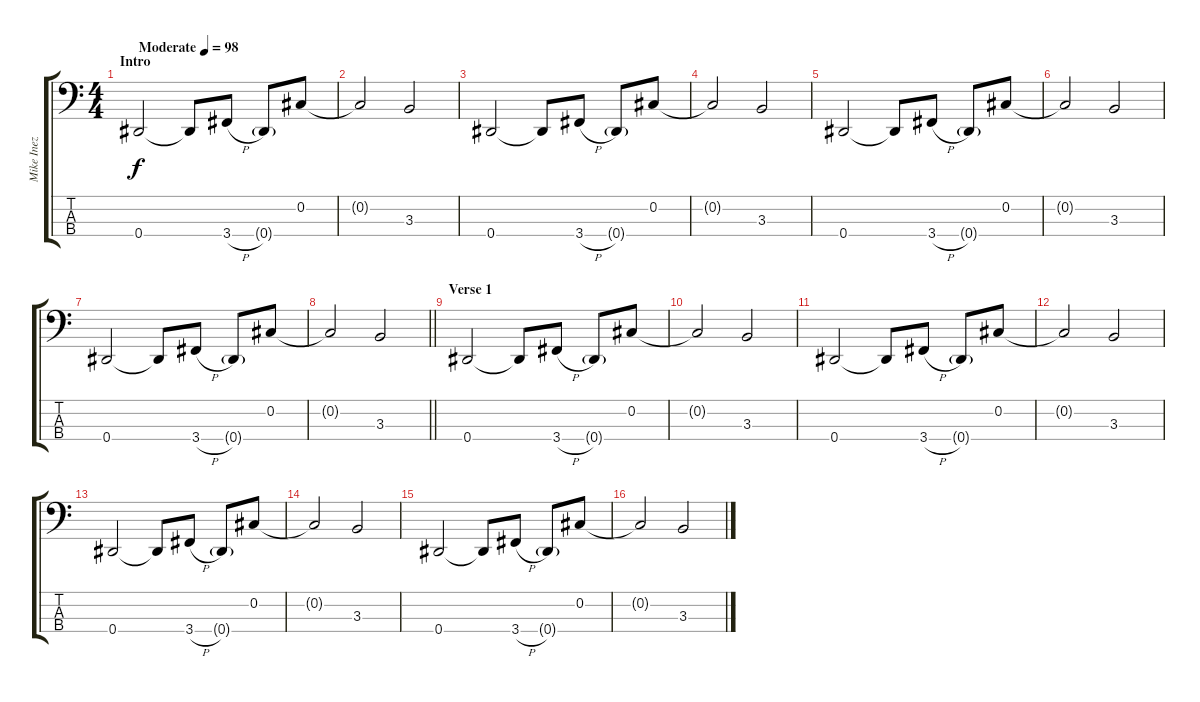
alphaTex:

\track ("Mike Inez" "Mike Inez") {instrument electricbassfinger}
\staff {score tabs}
\tuning (Gb2 Db2 Ab1 Eb1) {hide}
\ts (4 4)
\section ("" "Intro")
\tempo (98 "Moderate")
\clef f4
\ks c
0.4.2{dy f volume 0 instrument electricbassfinger} 0.4{t}.8{volume 16} 3.4{h}.8 0.4{g}.8 0.2.8 |
0.2{t}.2 3.3.2 |
0.4.2 0.4{t}.8 3.4{h}.8 0.4{g}.8 0.2.8 |
0.2{t}.2 3.3.2 |
0.4.2 0.4{t}.8 3.4{h}.8 0.4{g}.8 0.2.8 |
0.2{t}.2 3.3.2 |
0.4.2 0.4{t}.8 3.4{h}.8 0.4{g}.8 0.2.8 |
\barLineRight lightlight
0.2{t}.2 3.3.2 |
\section ("" "Verse 1")
0.4.2 0.4{t}.8 3.4{h}.8 0.4{g}.8 0.2.8 |
0.2{t}.2 3.3.2 |
0.4.2 0.4{t}.8 3.4{h}.8 0.4{g}.8 0.2.8 |
0.2{t}.2 3.3.2 |
0.4.2 0.4{t}.8 3.4{h}.8 0.4{g}.8 0.2.8 |
0.2{t}.2 3.3.2 |
0.4.2 0.4{t}.8 3.4{h}.8 0.4{g}.8 0.2.8 |
0.2{t}.2 3.3.2
